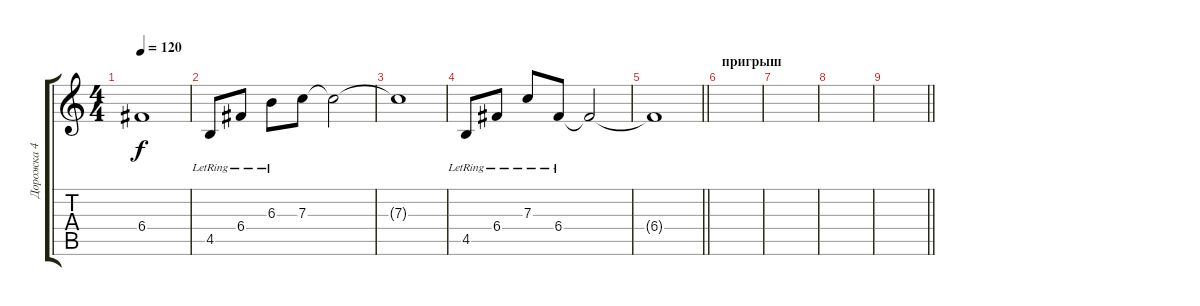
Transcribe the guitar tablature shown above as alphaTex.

\track ("Дорожка 4" "Дорожка 4") {instrument acousticguitarsteel}
\staff {score tabs}
\tuning (D4 A3 F3 C3 G2 C2) {hide}
\ts (4 4)
\tempo 120
\clef g2
\ks c
6.4{t}.1{dy f} |
4.5{lr}.8 6.4{lr}.8 6.3{lr}.8 7.3.8 7.3{t}.2 |
7.3{t}.1 |
4.5{lr}.8 6.4{lr}.8 7.3{lr}.8 6.4{lr}.8 6.4{t}.2 |
\barLineRight lightlight
6.4{t}.1 |
\section ("" "пригрыш")
|
|
|
\barLineRight lightlight
